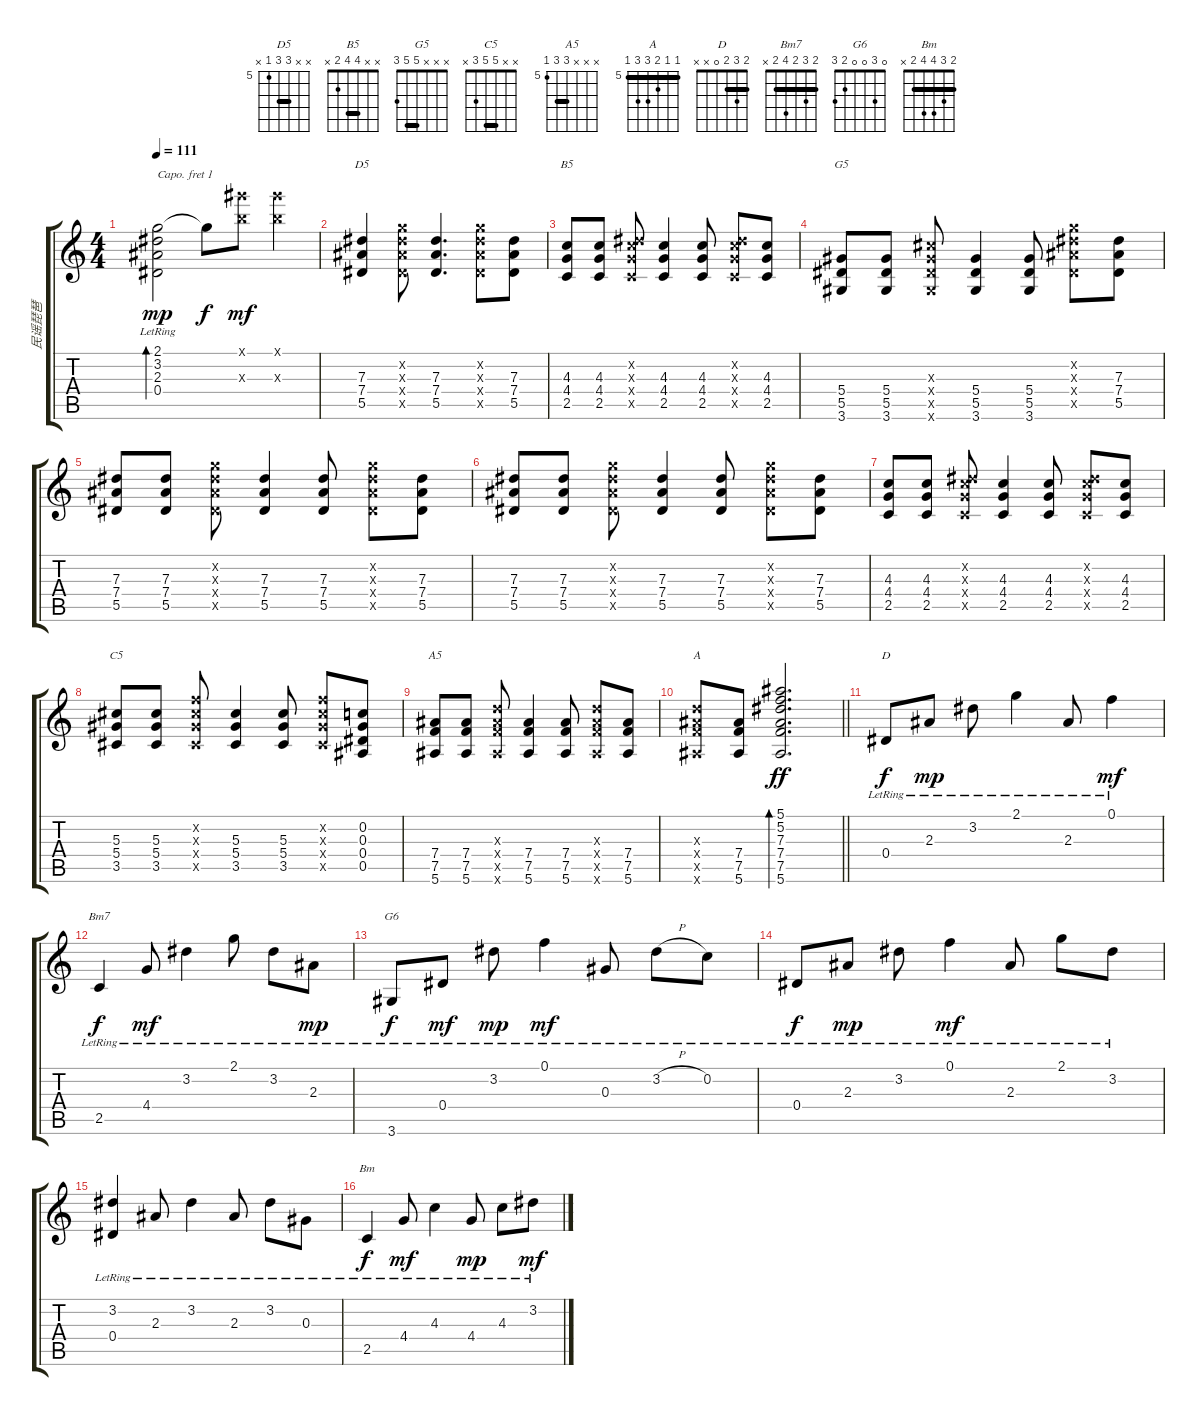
\track ("民谣琵琶" "民谣琵琶") {instrument acousticguitarsteel}
\staff {score tabs}
\capo 1
\tuning (E4 B3 G3 D3 A2 E2) {hide}
\chord ("D5" x x 7 7 5 x) {firstfret 5 barre 7}
\chord ("B5" x x 4 4 2 x) {barre 4}
\chord ("G5" x x x 5 5 3) {barre 5}
\chord ("C5" x x 5 5 3 x) {barre 5}
\chord ("A5" x x x 7 7 5) {firstfret 5 barre 7}
\chord ("A" 5 5 6 7 7 5) {firstfret 5 barre 5}
\chord ("D" 2 3 2 0 x x) {barre 2}
\chord ("Bm7" 2 3 2 4 2 x) {barre 2}
\chord ("G6" 0 3 0 0 2 3)
\chord ("Bm" 2 3 4 4 2 x) {barre 2}
\ts (4 4)
\tempo 111
\clef g2
\ks c
(2.1{lr} 3.2{lr} 2.3{lr} 0.4{lr}).2{bd 60 dy mp} 2.1{t}.8{dy f} (15.1{x} 15.3{x}).8{dy mf instrument taikodrum} (15.1{x} 15.3{x}).4 |
(7.3 7.4 5.5).4{ch "D5" instrument acousticguitarsteel} (7.2{x} 7.3{x} 7.4{x} 5.5{x}).8 (7.3 7.4 5.5).4{d} (7.2{x} 7.3{x} 7.4{x} 5.5{x}).8 (7.3 7.4 5.5).8 |
(4.3 4.4 2.5).8{ch "B5"} (4.3 4.4 2.5).8 (3.2{x} 4.3{x} 4.4{x} 2.5{x}).8 (4.3 4.4 2.5).4 (4.3 4.4 2.5).8 (3.2{x} 4.3{x} 4.4{x} 2.5{x}).8 (4.3 4.4 2.5).8 |
(5.4 5.5 3.6).8{ch "G5"} (5.4 5.5 3.6).8 (5.3{x} 5.4{x} 5.5{x} 3.6{x}).8 (5.4 5.5 3.6).4 (5.4 5.5 3.6).8 (7.2{x} 7.3{x} 7.4{x} 5.5{x}).8 (7.3 7.4 5.5).8 |
(7.3 7.4 5.5).8 (7.3 7.4 5.5).8 (7.2{x} 7.3{x} 7.4{x} 5.5{x}).8 (7.3 7.4 5.5).4 (7.3 7.4 5.5).8 (7.2{x} 7.3{x} 7.4{x} 5.5{x}).8 (7.3 7.4 5.5).8 |
(7.3 7.4 5.5).8 (7.3 7.4 5.5).8 (7.2{x} 7.3{x} 7.4{x} 5.5{x}).8 (7.3 7.4 5.5).4 (7.3 7.4 5.5).8 (7.2{x} 7.3{x} 7.4{x} 5.5{x}).8 (7.3 7.4 5.5).8 |
(4.3 4.4 2.5).8 (4.3 4.4 2.5).8 (3.2{x} 4.3{x} 4.4{x} 2.5{x}).8 (4.3 4.4 2.5).4 (4.3 4.4 2.5).8 (3.2{x} 4.3{x} 4.4{x} 2.5{x}).8 (4.3 4.4 2.5).8 |
(5.3 5.4 3.5).8{ch "C5"} (5.3 5.4 3.5).8 (5.2{x} 5.3{x} 5.4{x} 3.5{x}).8 (5.3 5.4 3.5).4 (5.3 5.4 3.5).8 (5.2{x} 5.3{x} 5.4{x} 3.5{x}).8 (0.2 0.3 0.4 0.5).8 |
(7.4 7.5 5.6).8{ch "A5"} (7.4 7.5 5.6).8 (6.3{x} 7.4{x} 7.5{x} 5.6{x}).8 (7.4 7.5 5.6).4 (7.4 7.5 5.6).8 (6.3{x} 7.4{x} 7.5{x} 5.6{x}).8 (7.4 7.5 5.6).8 |
\barLineRight lightlight
(6.3{x} 7.4{x} 7.5{x} 5.6{x}).8{ch "A"} (7.4 7.5 5.6).8 (5.1 5.2 7.3 7.4 7.5 5.6).2{d bd 30 dy ff} |
0.4{lr}.8{ch "D" dy f} 2.3{lr}.8{dy mp} 3.2{lr}.8 2.1{lr}.4 2.3{lr}.8 0.1{lr}.4{dy mf} |
2.5{lr}.4{ch "Bm7" dy f} 4.4{lr}.8{dy mf} 3.2{lr}.4 2.1{lr}.8 3.2{lr}.8 2.3{lr}.8{dy mp} |
3.6{lr}.8{ch "G6" dy f} 0.4{lr}.8{dy mf} 3.2{lr}.8{dy mp} 0.1{lr}.4{dy mf} 0.3{lr}.8 3.2{h lr}.8 0.2{lr}.8 |
0.4{lr}.8{dy f} 2.3{lr}.8{dy mp} 3.2{lr}.8 0.1{lr}.4{dy mf} 2.3{lr}.8 2.1{lr}.8 3.2{lr}.8 |
(3.2{lr} 0.4{lr}).4 2.3{lr}.8 3.2{lr}.4 2.3{lr}.8 3.2{lr}.8 0.3{lr}.8 |
2.5{lr}.4{ch "Bm" dy f} 4.4{lr}.8{dy mf} 4.3{lr}.4 4.4{lr}.8{dy mp} 4.3{lr}.8 3.2{lr}.8{dy mf}
